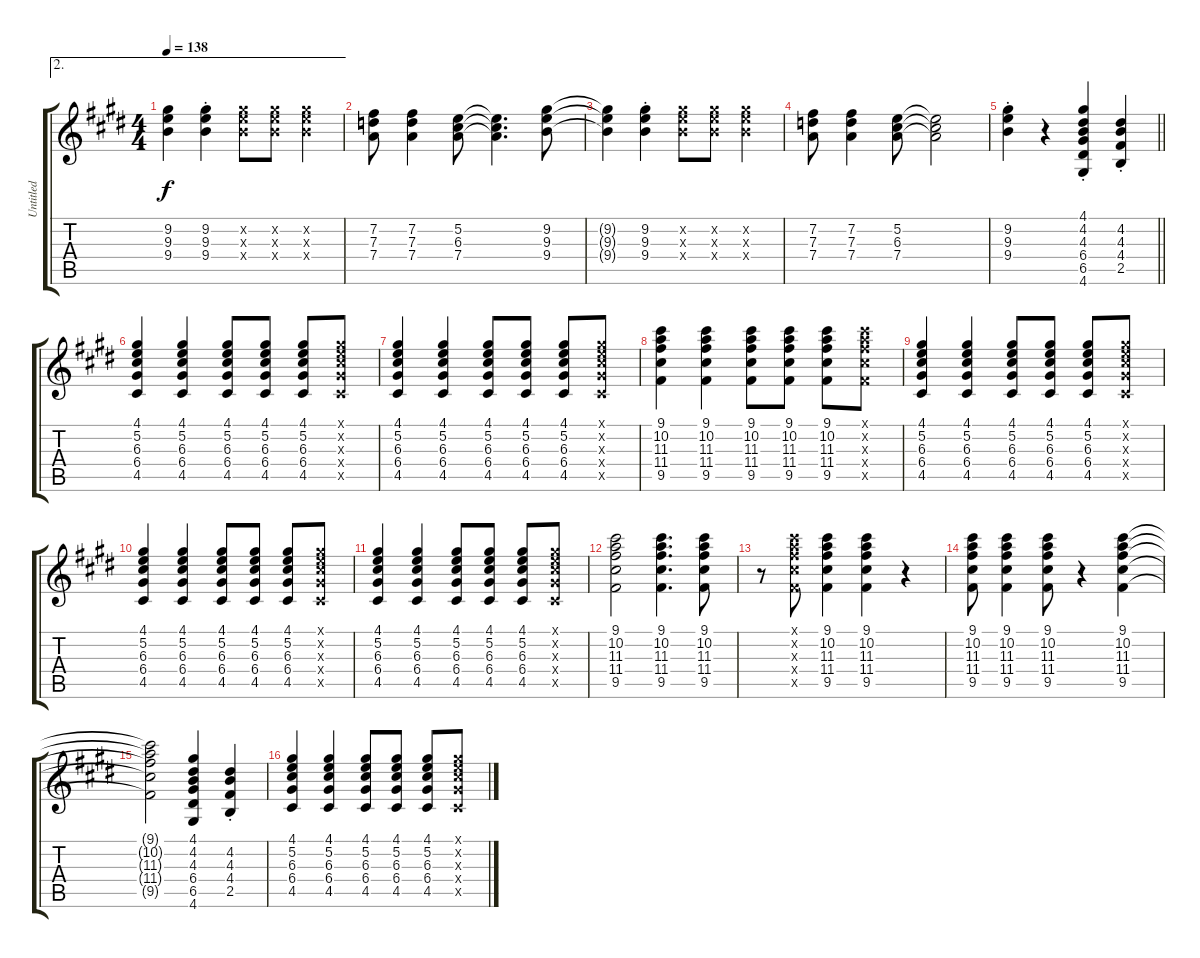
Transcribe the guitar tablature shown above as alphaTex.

\track ("Untitled" "Untitled") {instrument overdrivenguitar}
\staff {score tabs}
\tuning (E4 B3 G3 D3 A2 E2) {hide}
\ae 2
\ts (4 4)
\tempo 138
\clef g2
\ks e
(9.2 9.3 9.4).4{dy f} (9.2{st} 9.3{st} 9.4{st}).4 (9.2{x} 9.3{x} 9.4{x}).8 (9.2{x} 9.3{x} 9.4{x}).8 (9.2{x} 9.3{x} 9.4{x}).4 |
\ks c#minor
(7.2 7.3 7.4).8 (7.2 7.3 7.4).4 (5.2 6.3 7.4).8 (5.2{t} 6.3{t} 7.4{t}).4{d} (9.2 9.3 9.4).8 |
(9.2{t} 9.3{t} 9.4{t}).4 (9.2{st} 9.3{st} 9.4{st}).4 (9.2{x} 9.3{x} 9.4{x}).8 (9.2{x} 9.3{x} 9.4{x}).8 (9.2{x} 9.3{x} 9.4{x}).4 |
(7.2 7.3 7.4).8 (7.2 7.3 7.4).4 (5.2 6.3 7.4).8 (5.2{t} 6.3{t} 7.4{t}).2 |
\barLineRight lightlight
(9.2{st} 9.3{st} 9.4{st}).4 r.4 (4.1{st} 4.2{st} 4.3{st} 6.4{st} 6.5{st} 4.6{st}).4 (4.2{st} 4.3{st} 4.4{st} 2.5{st}).4 |
\ks e
(4.1 5.2 6.3 6.4 4.5).4 (4.1 5.2 6.3 6.4 4.5).4 (4.1 5.2 6.3 6.4 4.5).8 (4.1 5.2 6.3 6.4 4.5).8 (4.1 5.2 6.3 6.4 4.5).8 (4.1{x} 5.2{x} 6.3{x} 6.4{x} 4.5{x}).8 |
\ks c#minor
(4.1 5.2 6.3 6.4 4.5).4 (4.1 5.2 6.3 6.4 4.5).4 (4.1 5.2 6.3 6.4 4.5).8 (4.1 5.2 6.3 6.4 4.5).8 (4.1 5.2 6.3 6.4 4.5).8 (4.1{x} 5.2{x} 6.3{x} 6.4{x} 4.5{x}).8 |
(9.1 10.2 11.3 11.4 9.5).4 (9.1 10.2 11.3 11.4 9.5).4 (9.1 10.2 11.3 11.4 9.5).8 (9.1 10.2 11.3 11.4 9.5).8 (9.1 10.2 11.3 11.4 9.5).8 (9.1{x} 10.2{x} 11.3{x} 11.4{x} 9.5{x}).8 |
\ks e
(4.1 5.2 6.3 6.4 4.5).4 (4.1 5.2 6.3 6.4 4.5).4 (4.1 5.2 6.3 6.4 4.5).8 (4.1 5.2 6.3 6.4 4.5).8 (4.1 5.2 6.3 6.4 4.5).8 (4.1{x} 5.2{x} 6.3{x} 6.4{x} 4.5{x}).8 |
\ks c#minor
(4.1 5.2 6.3 6.4 4.5).4 (4.1 5.2 6.3 6.4 4.5).4 (4.1 5.2 6.3 6.4 4.5).8 (4.1 5.2 6.3 6.4 4.5).8 (4.1 5.2 6.3 6.4 4.5).8 (4.1{x} 5.2{x} 6.3{x} 6.4{x} 4.5{x}).8 |
(4.1 5.2 6.3 6.4 4.5).4 (4.1 5.2 6.3 6.4 4.5).4 (4.1 5.2 6.3 6.4 4.5).8 (4.1 5.2 6.3 6.4 4.5).8 (4.1 5.2 6.3 6.4 4.5).8 (4.1{x} 5.2{x} 6.3{x} 6.4{x} 4.5{x}).8 |
\ks e
(9.1 10.2 11.3 11.4 9.5).2 (9.1 10.2 11.3 11.4 9.5).4{d} (9.1 10.2 11.3 11.4 9.5).8 |
\ks c#minor
r.8 (9.1{x} 10.2{x} 11.3{x} 11.4{x} 9.5{x}).8 (9.1 10.2 11.3 11.4 9.5).4 (9.1 10.2 11.3 11.4 9.5).4 r.4 |
(9.1 10.2 11.3 11.4 9.5).8 (9.1 10.2 11.3 11.4 9.5).4 (9.1 10.2 11.3 11.4 9.5).8 r.4 (9.1 10.2 11.3 11.4 9.5).4 |
\ks e
(9.1{t} 10.2{t} 11.3{t} 11.4{t} 9.5{t}).2 (4.1 4.2 4.3 6.4 6.5 4.6).4 (4.2{st} 4.3{st} 4.4{st} 2.5{st}).4 |
\ks c#minor
(4.1 5.2 6.3 6.4 4.5).4 (4.1 5.2 6.3 6.4 4.5).4 (4.1 5.2 6.3 6.4 4.5).8 (4.1 5.2 6.3 6.4 4.5).8 (4.1 5.2 6.3 6.4 4.5).8 (4.1{x} 5.2{x} 6.3{x} 6.4{x} 4.5{x}).8
